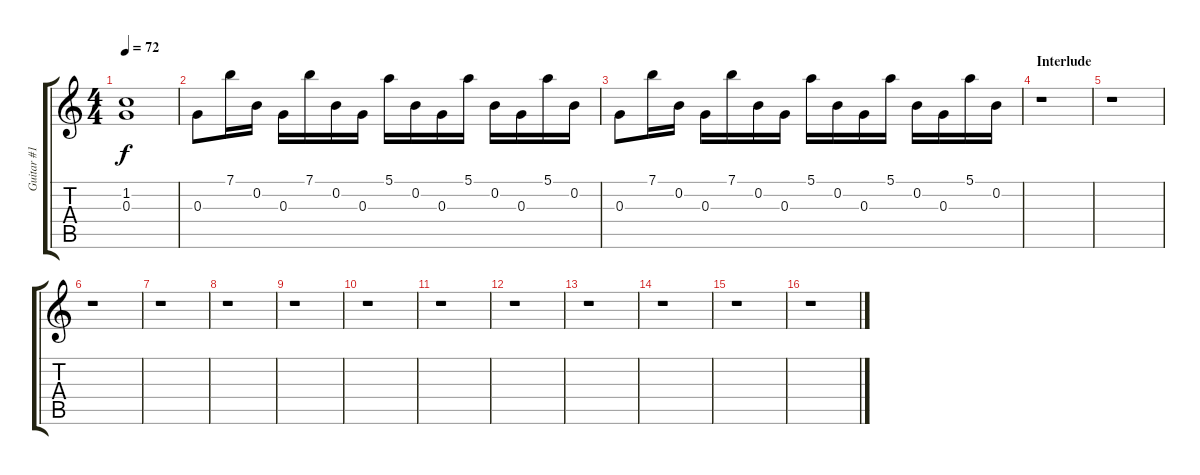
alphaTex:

\track ("Guitar #1" "Guitar #1") {instrument acousticguitarnylon}
\staff {score tabs}
\tuning (E4 B3 G3 D3 A2 E2) {hide}
\ts (4 4)
\tempo 72
\clef g2
\ks c
(1.2{t} 0.3{t}).1{dy f} |
0.3.8 7.1.16 0.2.16 0.3.16 7.1.16 0.2.16 0.3.16 5.1.16 0.2.16 0.3.16 5.1.16 0.2.16 0.3.16 5.1.16 0.2.16 |
0.3.8 7.1.16 0.2.16 0.3.16 7.1.16 0.2.16 0.3.16 5.1.16 0.2.16 0.3.16 5.1.16 0.2.16 0.3.16 5.1.16 0.2.16 |
\section ("" "Interlude")
r.1 |
r.1 |
r.1 |
r.1 |
r.1 |
r.1 |
r.1 |
r.1 |
r.1 |
r.1 |
r.1 |
r.1 |
r.1
